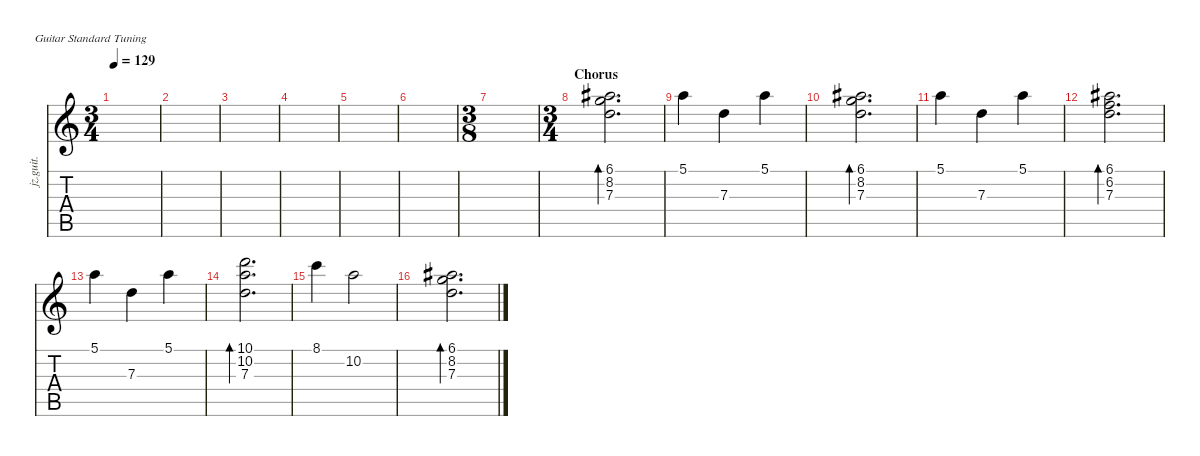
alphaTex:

\defaultSystemsLayout 4
\hideDynamics
\bracketExtendMode nobrackets
\otherSystemsTrackNameOrientation horizontal
\track ("Electric Guitar" "jz.guit.") {instrument electricguitarjazz}
\staff {score tabs}
\tuning (E4 B3 G3 D3 A2 E2)
\ts (3 4)
\tempo 129
\clef g2
\ks c
|
|
|
|
|
|
\ts (3 8)
\beaming (8 3)
|
\ts (3 4)
\beaming (8 2 2 2)
\section ("" "Chorus")
(7.3 8.2 6.1{acc #}).2{d bd 223} |
5.1.4 7.3.4 5.1.4 |
(7.3 8.2 6.1{acc #}).2{d bd 223} |
5.1.4 7.3.4 5.1.4 |
(7.3 6.2 6.1{acc #}).2{d bd 223} |
5.1.4 7.3.4 5.1.4 |
(7.3 10.2 10.1).2{d bd 223} |
8.1.4 10.2.2 |
(7.3 8.2 6.1{acc #}).2{d bd 223}
